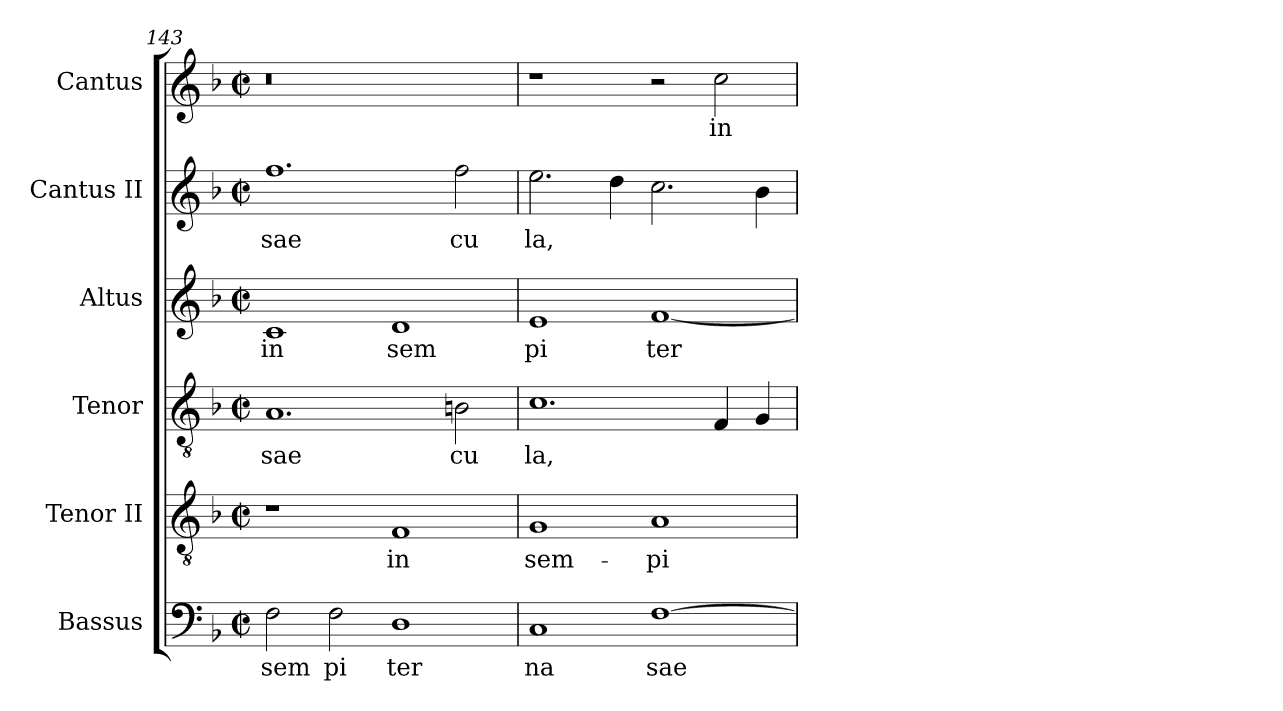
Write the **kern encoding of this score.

**kern	**text	**kern	**text	**kern	**text	**kern	**text	**kern	**text	**kern	**text
*part6	*part6	*part5	*part5	*part4	*part4	*part3	*part3	*part2	*part2	*part1	*part1
*staff6	*staff6	*staff5	*staff5	*staff4	*staff4	*staff3	*staff3	*staff2	*staff2	*staff1	*staff1
*I"Bassus	*	*I"Tenor II	*	*I"Tenor	*	*I"Altus	*	*I"Cantus II	*	*I"Cantus	*
*I'Bassus	*	*	*	*I'Tenor	*	*I'Altus	*	*I'Cantus II	*	*	*
*clefF4	*	*clefGv2	*	*clefGv2	*	*clefG2	*	*clefG2	*	*clefG2	*
*k[b-]	*	*k[b-]	*	*k[b-]	*	*k[b-]	*	*k[b-]	*	*k[b-]	*
*F:	*	*F:	*	*F:	*	*F:	*	*F:	*	*F:	*
*M2/2	*	*M2/2	*	*M2/2	*	*M2/2	*	*M2/2	*	*M2/2	*
*met(c|)	*	*met(c|)	*	*met(c|)	*	*met(c|)	*	*met(c|)	*	*met(c|)	*
=143	=143	=143	=143	=143	=143	=143	=143	=143	=143	=143	=143
!	!LO:LY:b:cj	!	!	!	!LO:LY:b:cj	!	!LO:LY:b:cj	!	!LO:LY:b:cj	!	!
2F\	sem	1r	.	1.A	sae	1c	in	1.ff	sae	0r	.
!	!LO:LY:b:cj	!	!	!	!	!	!	!	!	!	!
2F\	pi	.	.	.	.	.	.	.	.	.	.
!	!LO:LY:b:cj	!	!LO:LY:b:cj	!	!	!	!LO:LY:b:cj	!	!	!	!
1D	ter	1F	in	.	.	1d	sem	.	.	.	.
!	!	!	!	!	!LO:LY:b:cj	!	!	!	!LO:LY:b:cj	!	!
.	.	.	.	2Bn\	cu	.	.	2ff\	cu	.	.
=144	=144	=144	=144	=144	=144	=144	=144	=144	=144	=144	=144
!	!LO:LY:b:cj	!	!LO:LY:b:cj	!	!LO:LY:b:cj	!	!LO:LY:b:cj	!	!LO:LY:b:cj	!	!
1C	na	1G	sem-	1.c	la,	1e	pi	2.ee\	la,	1r	.
.	.	.	.	.	.	.	.	4dd\	.	.	.
!	!LO:LY:b:cj	!	!LO:LY:b:cj	!	!	!	!LO:LY:b:cj	!	!	!	!
[>1F	sae	1A	-pi-	.	.	[<1f	ter	2.cc\	.	2r	.
!	!	!	!	!	!	!	!	!	!	!	!LO:LY:b:cj
.	.	.	.	4F/	.	.	.	.	.	2cc\	in
.	.	.	.	4G/	.	.	.	4b-\	.	.	.
=	=	=	=	=	=	=	=	=	=	=	=
*-	*-	*-	*-	*-	*-	*-	*-	*-	*-	*-	*-
